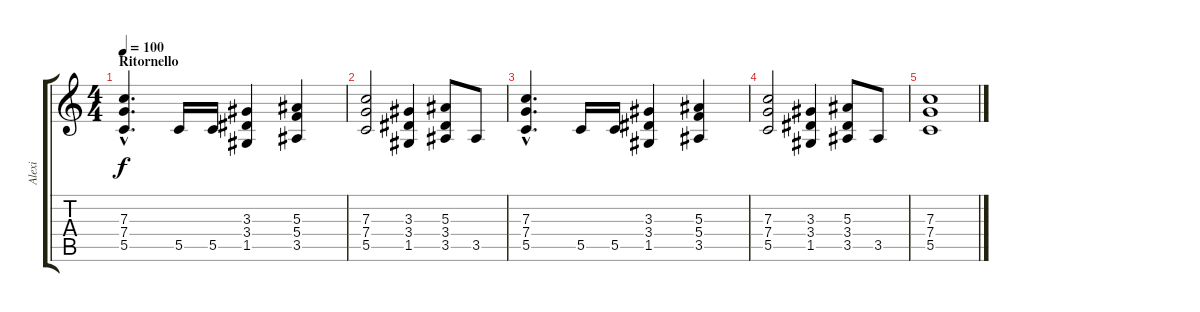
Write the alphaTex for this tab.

\track ("Alexi" "Alexi") {instrument distortionguitar}
\staff {score tabs}
\tuning (D4 A3 F3 C3 G2 D2) {hide}
\ts (4 4)
\section ("" "Ritornello")
\tempo 100
\clef g2
\ks c
(7.3{hac} 7.4{hac} 5.5{hac}).4{d dy f} 5.5.16 5.5.16 (3.3 3.4 1.5).4 (5.3 5.4 3.5).4 |
(7.3 7.4 5.5).2 (3.3 3.4 1.5).4 (5.3 3.4 3.5).8 3.5.8 |
(7.3{hac} 7.4{hac} 5.5{hac}).4{d} 5.5.16 5.5.16 (3.3 3.4 1.5).4 (5.3 5.4 3.5).4 |
(7.3 7.4 5.5).2 (3.3 3.4 1.5).4 (5.3 3.4 3.5).8 3.5.8 |
(7.3 7.4 5.5).1
